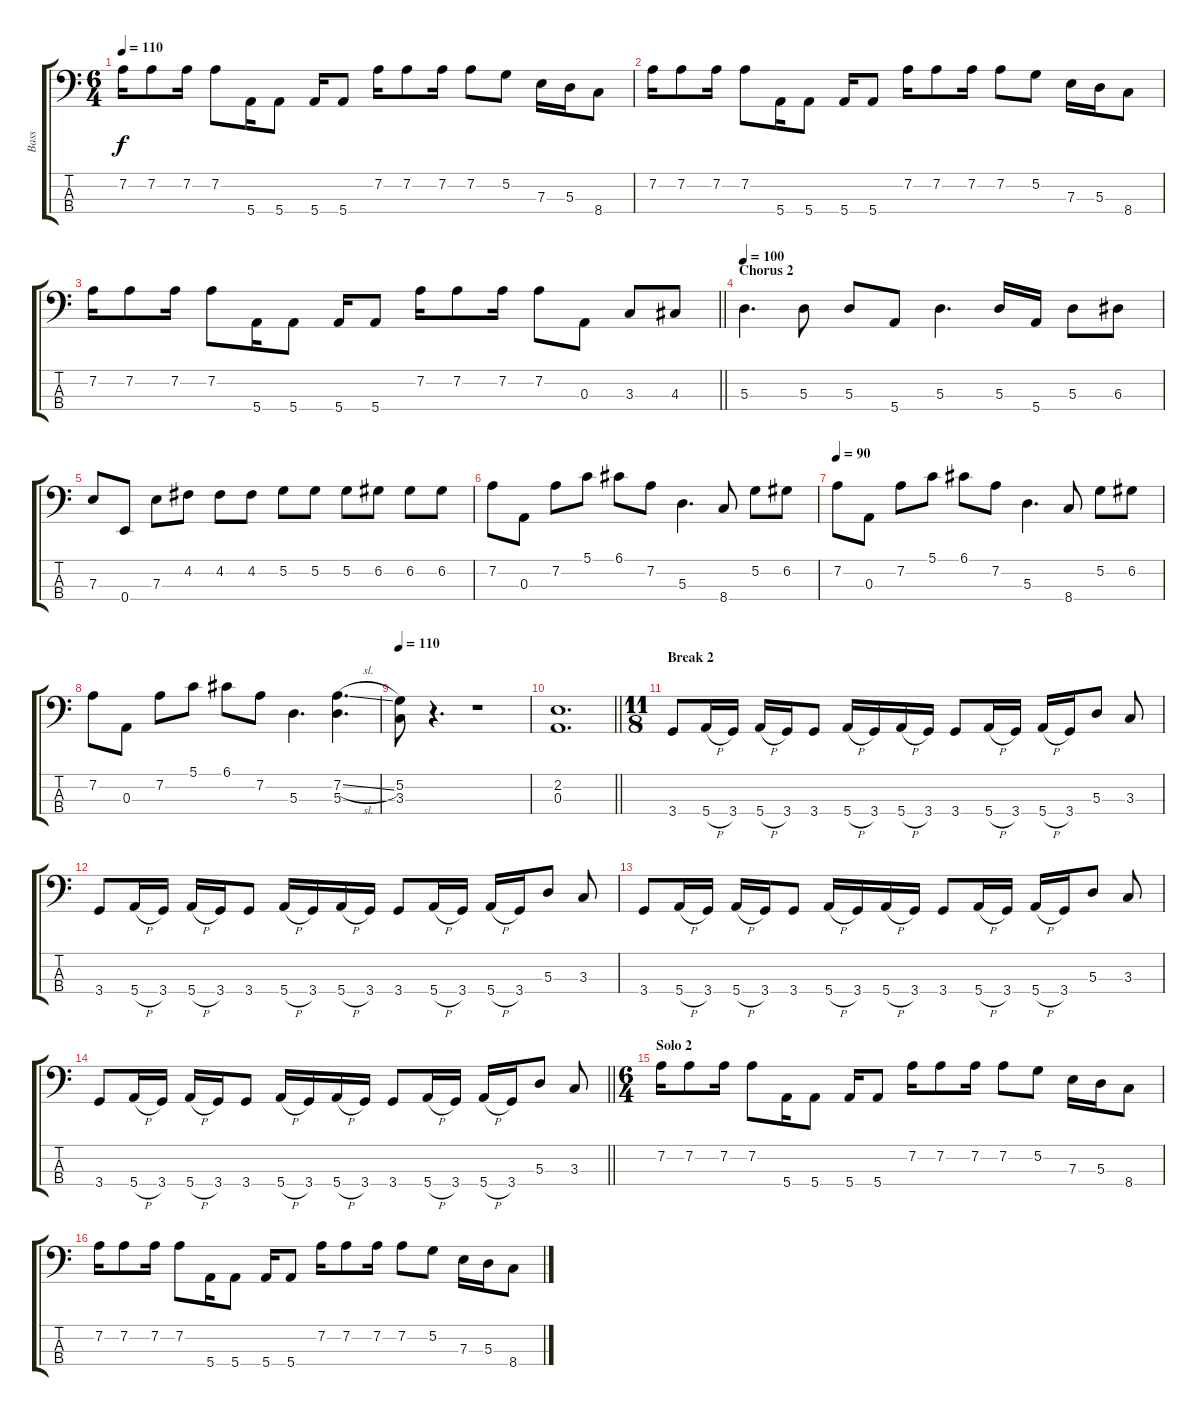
\track ("Bass" "Bass") {instrument electricbassfinger}
\staff {score tabs}
\tuning (G2 D2 A1 E1) {hide}
\ts (6 4)
\tempo 110
\clef f4
\ks c
7.2.16{dy f} 7.2.8 7.2.16 7.2.8 5.4.16 5.4.8 5.4.16 5.4.8 7.2.16 7.2.8 7.2.16 7.2.8 5.2.8 7.3.16 5.3.16 8.4.8 |
7.2.16 7.2.8 7.2.16 7.2.8 5.4.16 5.4.8 5.4.16 5.4.8 7.2.16 7.2.8 7.2.16 7.2.8 5.2.8 7.3.16 5.3.16 8.4.8 |
\barLineRight lightlight
7.2.16 7.2.8 7.2.16 7.2.8 5.4.16 5.4.8 5.4.16 5.4.8 7.2.16 7.2.8 7.2.16 7.2.8 0.3.8 3.3.8 4.3.8 |
\section ("" "Chorus 2")
\tempo 100
5.3.4{d} 5.3.8 5.3.8 5.4.8 5.3.4{d} 5.3.16 5.4.16 5.3.8 6.3.8 |
7.3.8 0.4.8 7.3.8 4.2.8 4.2.8 4.2.8 5.2.8 5.2.8 5.2.8 6.2.8 6.2.8 6.2.8 |
7.2.8 0.3.8 7.2.8 5.1.8 6.1.8 7.2.8 5.3.4{d} 8.4.8 5.2.8 6.2.8 |
\tempo 90
7.2.8 0.3.8 7.2.8 5.1.8 6.1.8 7.2.8 5.3.4{d} 8.4.8 5.2.8 6.2.8 |
7.2.8 0.3.8 7.2.8 5.1.8 6.1.8 7.2.8 5.3.4{d} (7.2{sl} 5.3).4{d} |
\tempo 110
(5.2 3.3).8 r.4{d} r.1 |
\barLineRight lightlight
(2.2 0.3).1{d} |
\ts (11 8)
\section ("" "Break 2")
3.4.8 5.4{h}.16 3.4.16 5.4{h}.16 3.4.16 3.4.8 5.4{h}.16 3.4.16 5.4{h}.16 3.4.16 3.4.8 5.4{h}.16 3.4.16 5.4{h}.16 3.4.16 5.3.8 3.3.8 |
3.4.8 5.4{h}.16 3.4.16 5.4{h}.16 3.4.16 3.4.8 5.4{h}.16 3.4.16 5.4{h}.16 3.4.16 3.4.8 5.4{h}.16 3.4.16 5.4{h}.16 3.4.16 5.3.8 3.3.8 |
3.4.8 5.4{h}.16 3.4.16 5.4{h}.16 3.4.16 3.4.8 5.4{h}.16 3.4.16 5.4{h}.16 3.4.16 3.4.8 5.4{h}.16 3.4.16 5.4{h}.16 3.4.16 5.3.8 3.3.8 |
\barLineRight lightlight
3.4.8 5.4{h}.16 3.4.16 5.4{h}.16 3.4.16 3.4.8 5.4{h}.16 3.4.16 5.4{h}.16 3.4.16 3.4.8 5.4{h}.16 3.4.16 5.4{h}.16 3.4.16 5.3.8 3.3.8 |
\ts (6 4)
\section ("" "Solo 2")
7.2.16 7.2.8 7.2.16 7.2.8 5.4.16 5.4.8 5.4.16 5.4.8 7.2.16 7.2.8 7.2.16 7.2.8 5.2.8 7.3.16 5.3.16 8.4.8 |
7.2.16 7.2.8 7.2.16 7.2.8 5.4.16 5.4.8 5.4.16 5.4.8 7.2.16 7.2.8 7.2.16 7.2.8 5.2.8 7.3.16 5.3.16 8.4.8
